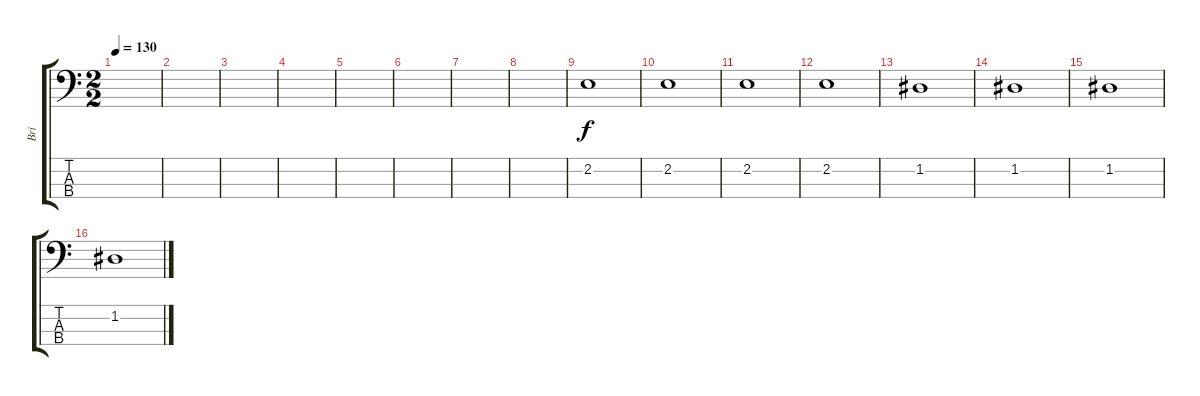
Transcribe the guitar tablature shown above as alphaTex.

\track ("Bri" "Bri") {instrument acousticbass}
\staff {score tabs}
\tuning (G2 D2 A1 E1) {hide}
\ts (2 2)
\tempo 130
\clef f4
\ks c
|
|
|
|
|
|
|
|
2.2.1 |
2.2.1 |
2.2.1 |
2.2.1 |
1.2.1 |
1.2.1 |
1.2.1 |
1.2.1
